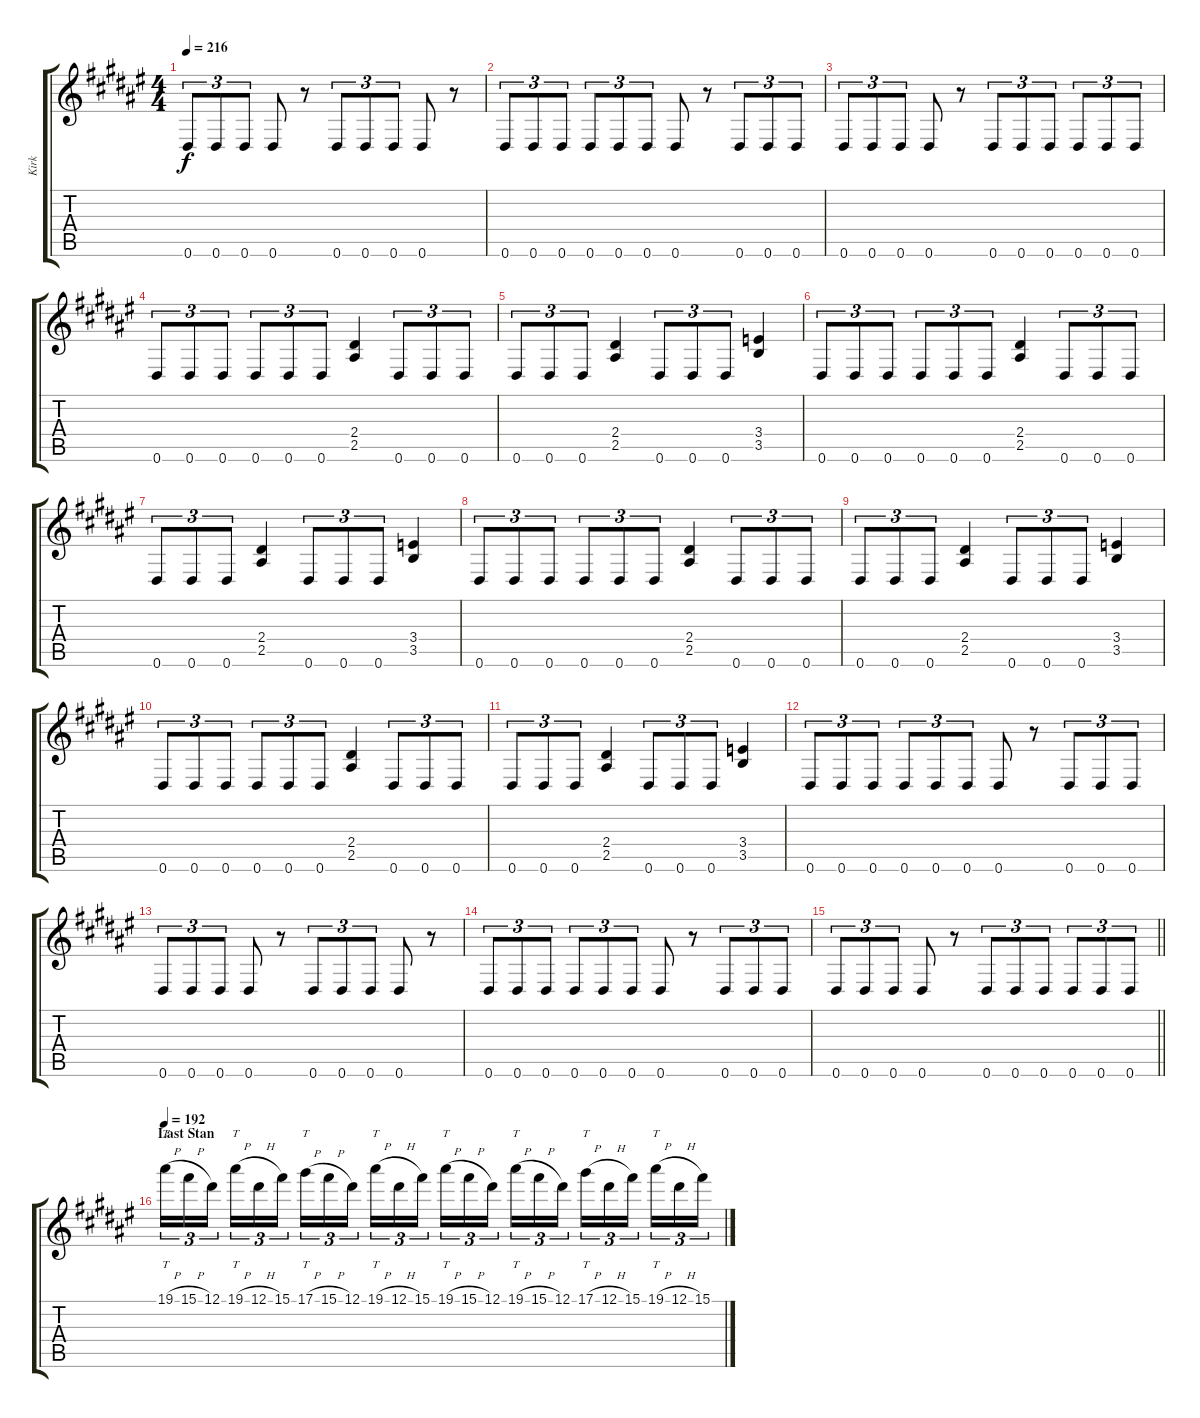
\track ("Kirk" "Kirk") {instrument overdrivenguitar}
\staff {score tabs}
\tuning (Eb4 Bb3 Gb3 Db3 Ab2 Eb2) {hide}
\ts (4 4)
\tempo 216
\clef g2
\ks f#
0.6.8{tu (3 2) dy f} 0.6.8{tu (3 2)} 0.6.8{tu (3 2)} 0.6.8 r.8 0.6.8{tu (3 2)} 0.6.8{tu (3 2)} 0.6.8{tu (3 2)} 0.6.8 r.8 |
0.6.8{tu (3 2)} 0.6.8{tu (3 2)} 0.6.8{tu (3 2)} 0.6.8{tu (3 2)} 0.6.8{tu (3 2)} 0.6.8{tu (3 2)} 0.6.8 r.8 0.6.8{tu (3 2)} 0.6.8{tu (3 2)} 0.6.8{tu (3 2)} |
0.6.8{tu (3 2)} 0.6.8{tu (3 2)} 0.6.8{tu (3 2)} 0.6.8 r.8 0.6.8{tu (3 2)} 0.6.8{tu (3 2)} 0.6.8{tu (3 2)} 0.6.8{tu (3 2)} 0.6.8{tu (3 2)} 0.6.8{tu (3 2)} |
0.6.8{tu (3 2)} 0.6.8{tu (3 2)} 0.6.8{tu (3 2)} 0.6.8{tu (3 2)} 0.6.8{tu (3 2)} 0.6.8{tu (3 2)} (2.4 2.5).4 0.6.8{tu (3 2)} 0.6.8{tu (3 2)} 0.6.8{tu (3 2)} |
0.6.8{tu (3 2)} 0.6.8{tu (3 2)} 0.6.8{tu (3 2)} (2.4 2.5).4 0.6.8{tu (3 2)} 0.6.8{tu (3 2)} 0.6.8{tu (3 2)} (3.4 3.5).4 |
0.6.8{tu (3 2)} 0.6.8{tu (3 2)} 0.6.8{tu (3 2)} 0.6.8{tu (3 2)} 0.6.8{tu (3 2)} 0.6.8{tu (3 2)} (2.4 2.5).4 0.6.8{tu (3 2)} 0.6.8{tu (3 2)} 0.6.8{tu (3 2)} |
0.6.8{tu (3 2)} 0.6.8{tu (3 2)} 0.6.8{tu (3 2)} (2.4 2.5).4 0.6.8{tu (3 2)} 0.6.8{tu (3 2)} 0.6.8{tu (3 2)} (3.4 3.5).4 |
0.6.8{tu (3 2)} 0.6.8{tu (3 2)} 0.6.8{tu (3 2)} 0.6.8{tu (3 2)} 0.6.8{tu (3 2)} 0.6.8{tu (3 2)} (2.4 2.5).4 0.6.8{tu (3 2)} 0.6.8{tu (3 2)} 0.6.8{tu (3 2)} |
0.6.8{tu (3 2)} 0.6.8{tu (3 2)} 0.6.8{tu (3 2)} (2.4 2.5).4 0.6.8{tu (3 2)} 0.6.8{tu (3 2)} 0.6.8{tu (3 2)} (3.4 3.5).4 |
0.6.8{tu (3 2)} 0.6.8{tu (3 2)} 0.6.8{tu (3 2)} 0.6.8{tu (3 2)} 0.6.8{tu (3 2)} 0.6.8{tu (3 2)} (2.4 2.5).4 0.6.8{tu (3 2)} 0.6.8{tu (3 2)} 0.6.8{tu (3 2)} |
0.6.8{tu (3 2)} 0.6.8{tu (3 2)} 0.6.8{tu (3 2)} (2.4 2.5).4 0.6.8{tu (3 2)} 0.6.8{tu (3 2)} 0.6.8{tu (3 2)} (3.4 3.5).4 |
0.6.8{tu (3 2)} 0.6.8{tu (3 2)} 0.6.8{tu (3 2)} 0.6.8{tu (3 2)} 0.6.8{tu (3 2)} 0.6.8{tu (3 2)} 0.6.8 r.8 0.6.8{tu (3 2)} 0.6.8{tu (3 2)} 0.6.8{tu (3 2)} |
0.6.8{tu (3 2)} 0.6.8{tu (3 2)} 0.6.8{tu (3 2)} 0.6.8 r.8 0.6.8{tu (3 2)} 0.6.8{tu (3 2)} 0.6.8{tu (3 2)} 0.6.8 r.8 |
0.6.8{tu (3 2)} 0.6.8{tu (3 2)} 0.6.8{tu (3 2)} 0.6.8{tu (3 2)} 0.6.8{tu (3 2)} 0.6.8{tu (3 2)} 0.6.8 r.8 0.6.8{tu (3 2)} 0.6.8{tu (3 2)} 0.6.8{tu (3 2)} |
\barLineRight lightlight
0.6.8{tu (3 2)} 0.6.8{tu (3 2)} 0.6.8{tu (3 2)} 0.6.8 r.8 0.6.8{tu (3 2)} 0.6.8{tu (3 2)} 0.6.8{tu (3 2)} 0.6.8{tu (3 2)} 0.6.8{tu (3 2)} 0.6.8{tu (3 2)} |
\section ("" "Last Stan")
\tempo 192
19.1{h}.16{tt tu (3 2) instrument overdrivenguitar} 15.1{h}.16{tu (3 2)} 12.1.16{tu (3 2) beam splitsecondary} 19.1{h}.16{tt tu (3 2)} 12.1{h}.16{tu (3 2)} 15.1.16{tu (3 2)} 17.1{h}.16{tt tu (3 2)} 15.1{h}.16{tu (3 2)} 12.1.16{tu (3 2) beam splitsecondary} 19.1{h}.16{tt tu (3 2)} 12.1{h}.16{tu (3 2)} 15.1.16{tu (3 2)} 19.1{h}.16{tt tu (3 2)} 15.1{h}.16{tu (3 2)} 12.1.16{tu (3 2) beam splitsecondary} 19.1{h}.16{tt tu (3 2)} 15.1{h}.16{tu (3 2)} 12.1.16{tu (3 2)} 17.1{h}.16{tt tu (3 2)} 12.1{h}.16{tu (3 2)} 15.1.16{tu (3 2) beam splitsecondary} 19.1{h}.16{tt tu (3 2)} 12.1{h}.16{tu (3 2)} 15.1.16{tu (3 2)}
